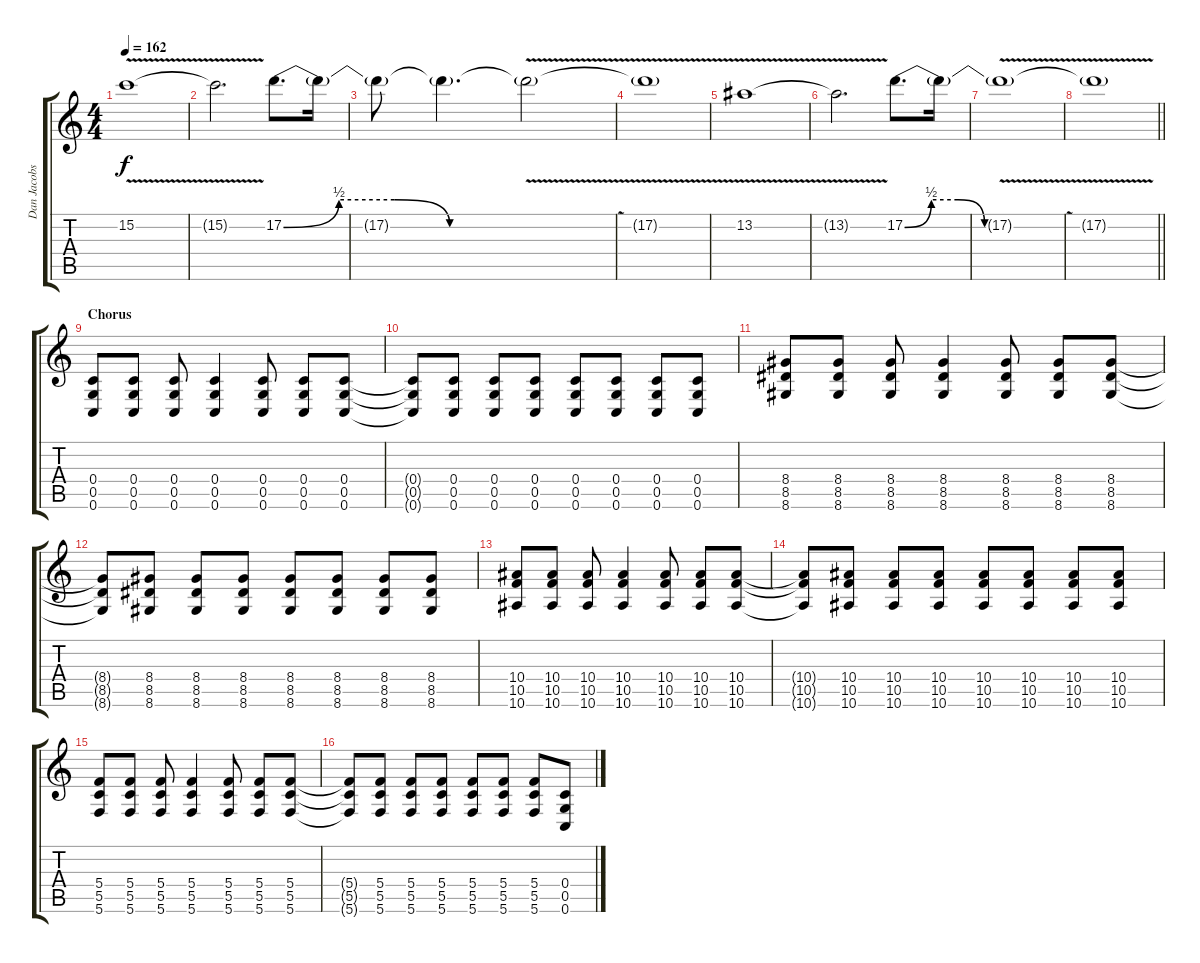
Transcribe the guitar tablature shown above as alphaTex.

\track ("Dan Jacobs" "Dan Jacobs") {instrument distortionguitar}
\staff {score tabs}
\tuning (D4 A3 F3 C3 G2 C2) {hide}
\ts (4 4)
\tempo 162
\clef g2
\ks c
15.2{v}.1{dy f} |
15.2{t}.2{d} 17.2{be (custom 0 0 10 2 20 2 30 0 60 0)}.8{d} 17.2{t}.16 |
17.2{t}.8 17.2{t}.4{d} 17.2{v t}.2 |
17.2{t}.1 |
13.2{v}.1 |
13.2{t}.2{d} 17.2{be (custom 0 0 10 2 20 2 30 0 60 0)}.8{d} 17.2{t}.16 |
17.2{v t}.1 |
\barLineRight lightlight
17.2{t}.1 |
\section ("" "Chorus")
(0.4 0.5 0.6).8{volume 7} (0.4 0.5 0.6).8 (0.4 0.5 0.6).8 (0.4 0.5 0.6).4 (0.4 0.5 0.6).8 (0.4 0.5 0.6).8 (0.4 0.5 0.6).8 |
(0.4{t} 0.5{t} 0.6{t}).8 (0.4 0.5 0.6).8 (0.4 0.5 0.6).8 (0.4 0.5 0.6).8 (0.4 0.5 0.6).8 (0.4 0.5 0.6).8 (0.4 0.5 0.6).8 (0.4 0.5 0.6).8 |
(8.4 8.5 8.6).8 (8.4 8.5 8.6).8 (8.4 8.5 8.6).8 (8.4 8.5 8.6).4 (8.4 8.5 8.6).8 (8.4 8.5 8.6).8 (8.4 8.5 8.6).8 |
(8.4{t} 8.5{t} 8.6{t}).8 (8.4 8.5 8.6).8 (8.4 8.5 8.6).8 (8.4 8.5 8.6).8 (8.4 8.5 8.6).8 (8.4 8.5 8.6).8 (8.4 8.5 8.6).8 (8.4 8.5 8.6).8 |
(10.4 10.5 10.6).8 (10.4 10.5 10.6).8 (10.4 10.5 10.6).8 (10.4 10.5 10.6).4 (10.4 10.5 10.6).8 (10.4 10.5 10.6).8 (10.4 10.5 10.6).8 |
(10.4{t} 10.5{t} 10.6{t}).8 (10.4 10.5 10.6).8 (10.4 10.5 10.6).8 (10.4 10.5 10.6).8 (10.4 10.5 10.6).8 (10.4 10.5 10.6).8 (10.4 10.5 10.6).8 (10.4 10.5 10.6).8 |
(5.4 5.5 5.6).8 (5.4 5.5 5.6).8 (5.4 5.5 5.6).8 (5.4 5.5 5.6).4 (5.4 5.5 5.6).8 (5.4 5.5 5.6).8 (5.4 5.5 5.6).8 |
(5.4{t} 5.5{t} 5.6{t}).8 (5.4 5.5 5.6).8 (5.4 5.5 5.6).8 (5.4 5.5 5.6).8 (5.4 5.5 5.6).8 (5.4 5.5 5.6).8 (5.4 5.5 5.6).8 (0.4 0.5 0.6).8
